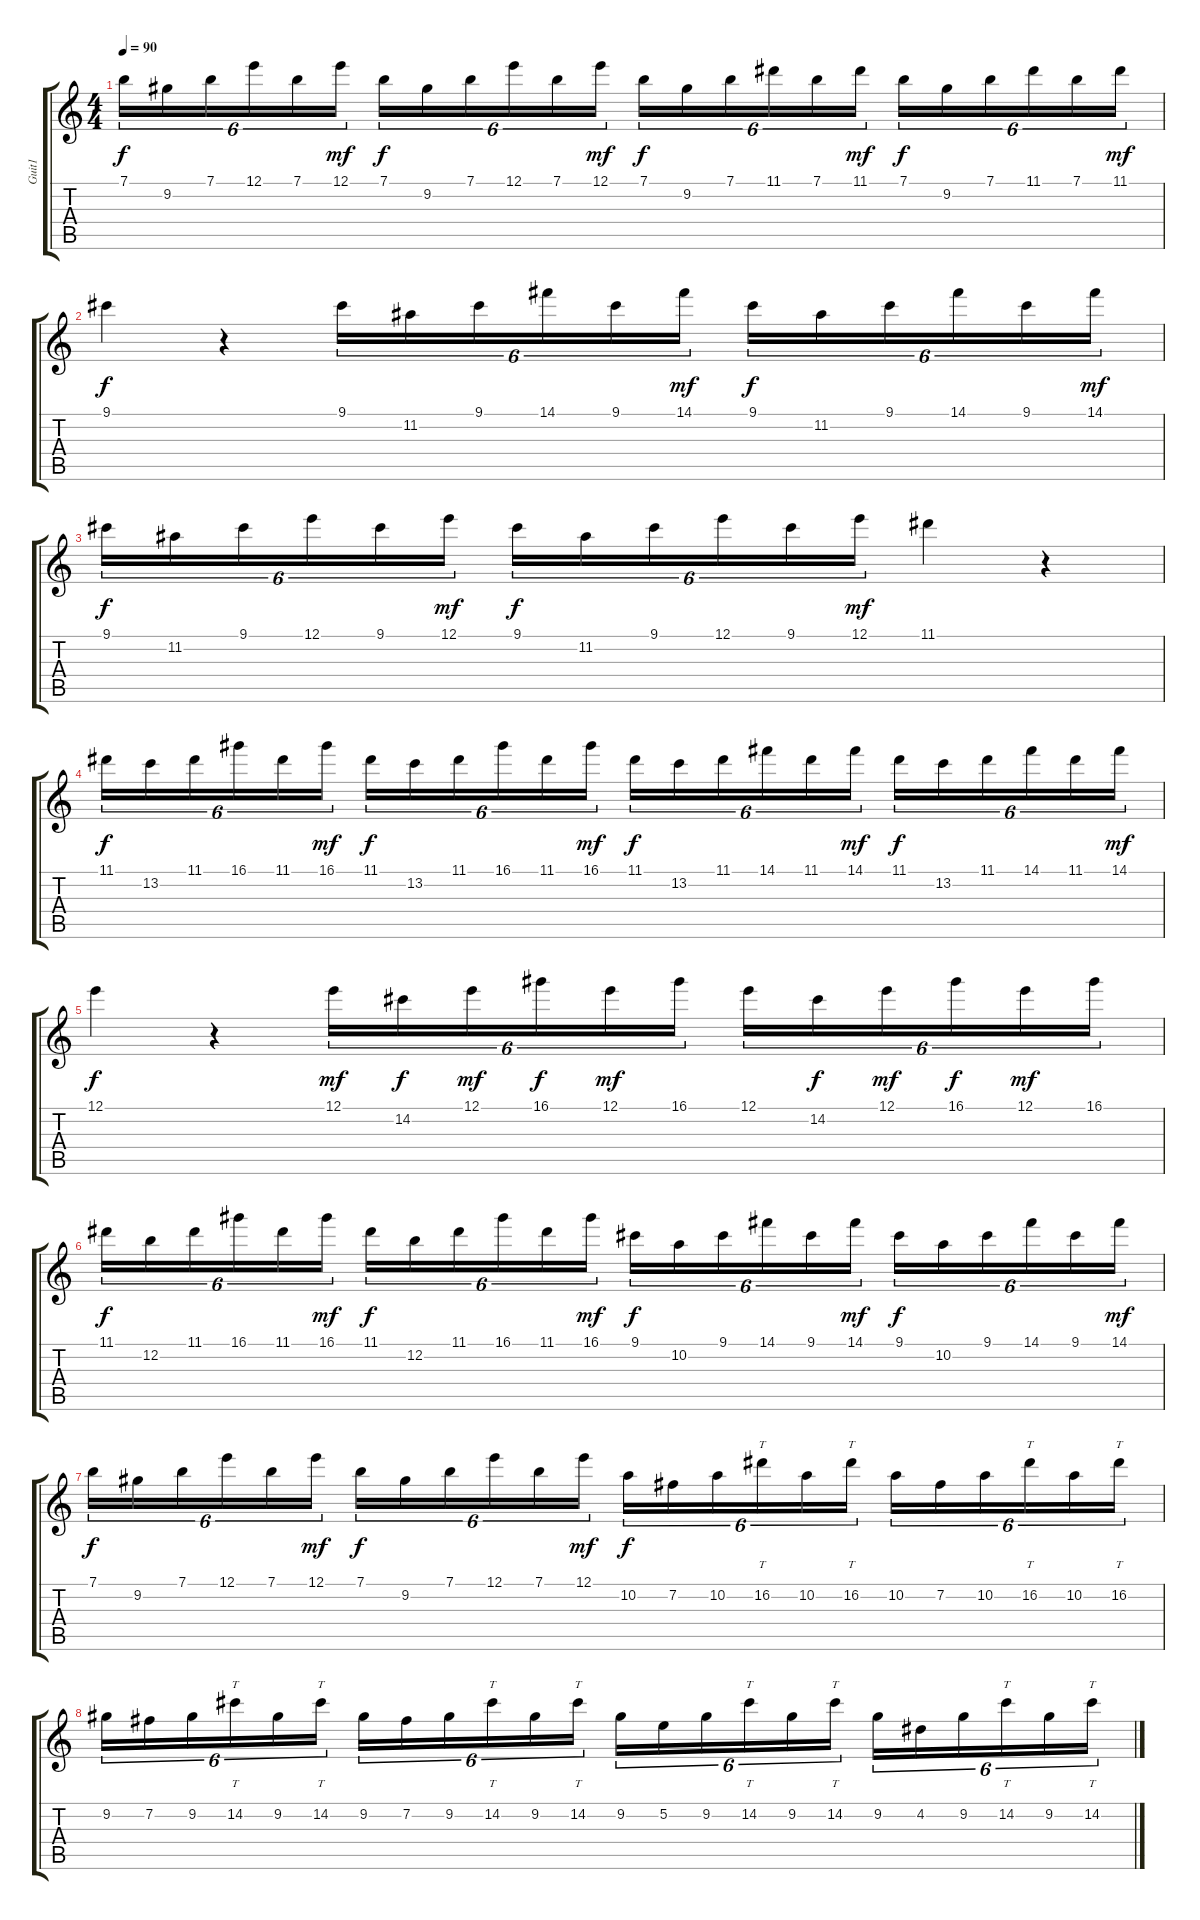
\track ("Guit1" "Guit1") {instrument overdrivenguitar}
\staff {score tabs}
\tuning (E4 B3 G3 D3 A2 E2) {hide}
\ts (4 4)
\tempo 90
\clef g2
\ks c
7.1.16{tu (6 4) dy f} 9.2.16{tu (6 4)} 7.1.16{tu (6 4)} 12.1.16{tu (6 4)} 7.1.16{tu (6 4)} 12.1.16{tu (6 4) dy mf} 7.1.16{tu (6 4) dy f} 9.2.16{tu (6 4)} 7.1.16{tu (6 4)} 12.1.16{tu (6 4)} 7.1.16{tu (6 4)} 12.1.16{tu (6 4) dy mf} 7.1.16{tu (6 4) dy f} 9.2.16{tu (6 4)} 7.1.16{tu (6 4)} 11.1.16{tu (6 4)} 7.1.16{tu (6 4)} 11.1.16{tu (6 4) dy mf} 7.1.16{tu (6 4) dy f} 9.2.16{tu (6 4)} 7.1.16{tu (6 4)} 11.1.16{tu (6 4)} 7.1.16{tu (6 4)} 11.1.16{tu (6 4) dy mf} |
9.1.4{dy f} r.4 9.1.16{tu (6 4)} 11.2.16{tu (6 4)} 9.1.16{tu (6 4)} 14.1.16{tu (6 4)} 9.1.16{tu (6 4)} 14.1.16{tu (6 4) dy mf} 9.1.16{tu (6 4) dy f} 11.2.16{tu (6 4)} 9.1.16{tu (6 4)} 14.1.16{tu (6 4)} 9.1.16{tu (6 4)} 14.1.16{tu (6 4) dy mf} |
9.1.16{tu (6 4) dy f} 11.2.16{tu (6 4)} 9.1.16{tu (6 4)} 12.1.16{tu (6 4)} 9.1.16{tu (6 4)} 12.1.16{tu (6 4) dy mf} 9.1.16{tu (6 4) dy f} 11.2.16{tu (6 4)} 9.1.16{tu (6 4)} 12.1.16{tu (6 4)} 9.1.16{tu (6 4)} 12.1.16{tu (6 4) dy mf} 11.1.4 r.4 |
11.1.16{tu (6 4) dy f} 13.2.16{tu (6 4)} 11.1.16{tu (6 4)} 16.1.16{tu (6 4)} 11.1.16{tu (6 4)} 16.1.16{tu (6 4) dy mf} 11.1.16{tu (6 4) dy f} 13.2.16{tu (6 4)} 11.1.16{tu (6 4)} 16.1.16{tu (6 4)} 11.1.16{tu (6 4)} 16.1.16{tu (6 4) dy mf} 11.1.16{tu (6 4) dy f} 13.2.16{tu (6 4)} 11.1.16{tu (6 4)} 14.1.16{tu (6 4)} 11.1.16{tu (6 4)} 14.1.16{tu (6 4) dy mf} 11.1.16{tu (6 4) dy f} 13.2.16{tu (6 4)} 11.1.16{tu (6 4)} 14.1.16{tu (6 4)} 11.1.16{tu (6 4)} 14.1.16{tu (6 4) dy mf} |
12.1.4{dy f} r.4 12.1.16{tu (6 4) dy mf} 14.2.16{tu (6 4) dy f} 12.1.16{tu (6 4) dy mf} 16.1.16{tu (6 4) dy f} 12.1.16{tu (6 4) dy mf} 16.1.16{tu (6 4)} 12.1.16{tu (6 4)} 14.2.16{tu (6 4) dy f} 12.1.16{tu (6 4) dy mf} 16.1.16{tu (6 4) dy f} 12.1.16{tu (6 4) dy mf} 16.1.16{tu (6 4)} |
11.1.16{tu (6 4) dy f} 12.2.16{tu (6 4)} 11.1.16{tu (6 4)} 16.1.16{tu (6 4)} 11.1.16{tu (6 4)} 16.1.16{tu (6 4) dy mf} 11.1.16{tu (6 4) dy f} 12.2.16{tu (6 4)} 11.1.16{tu (6 4)} 16.1.16{tu (6 4)} 11.1.16{tu (6 4)} 16.1.16{tu (6 4) dy mf} 9.1.16{tu (6 4) dy f} 10.2.16{tu (6 4)} 9.1.16{tu (6 4)} 14.1.16{tu (6 4)} 9.1.16{tu (6 4)} 14.1.16{tu (6 4) dy mf} 9.1.16{tu (6 4) dy f} 10.2.16{tu (6 4)} 9.1.16{tu (6 4)} 14.1.16{tu (6 4)} 9.1.16{tu (6 4)} 14.1.16{tu (6 4) dy mf} |
7.1.16{tu (6 4) dy f} 9.2.16{tu (6 4)} 7.1.16{tu (6 4)} 12.1.16{tu (6 4)} 7.1.16{tu (6 4)} 12.1.16{tu (6 4) dy mf} 7.1.16{tu (6 4) dy f} 9.2.16{tu (6 4)} 7.1.16{tu (6 4)} 12.1.16{tu (6 4)} 7.1.16{tu (6 4)} 12.1.16{tu (6 4) dy mf} 10.2.16{tu (6 4) dy f} 7.2.16{tu (6 4)} 10.2.16{tu (6 4)} 16.2.16{tt tu (6 4)} 10.2.16{tu (6 4)} 16.2.16{tt tu (6 4)} 10.2.16{tu (6 4)} 7.2.16{tu (6 4)} 10.2.16{tu (6 4)} 16.2.16{tt tu (6 4)} 10.2.16{tu (6 4)} 16.2.16{tt tu (6 4)} |
9.2.16{tu (6 4)} 7.2.16{tu (6 4)} 9.2.16{tu (6 4)} 14.2.16{tt tu (6 4)} 9.2.16{tu (6 4)} 14.2.16{tt tu (6 4)} 9.2.16{tu (6 4)} 7.2.16{tu (6 4)} 9.2.16{tu (6 4)} 14.2.16{tt tu (6 4)} 9.2.16{tu (6 4)} 14.2.16{tt tu (6 4)} 9.2.16{tu (6 4)} 5.2.16{tu (6 4)} 9.2.16{tu (6 4)} 14.2.16{tt tu (6 4)} 9.2.16{tu (6 4)} 14.2.16{tt tu (6 4)} 9.2.16{tu (6 4)} 4.2.16{tu (6 4)} 9.2.16{tu (6 4)} 14.2.16{tt tu (6 4)} 9.2.16{tu (6 4)} 14.2.16{tt tu (6 4)}
